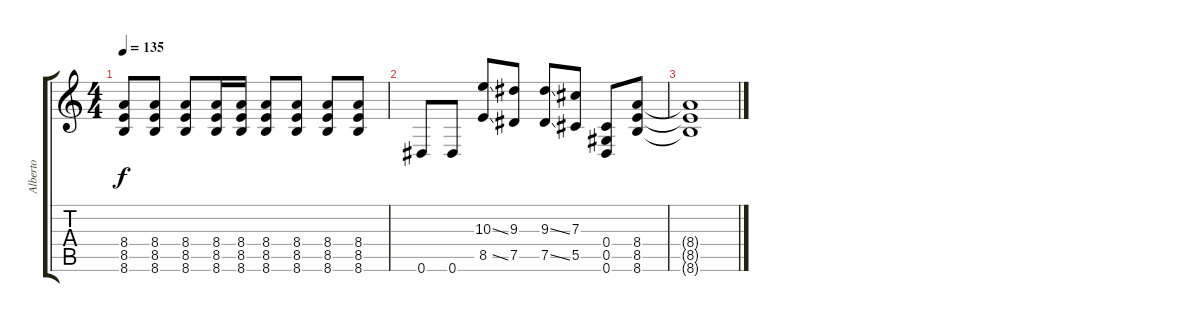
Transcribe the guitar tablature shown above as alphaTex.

\track ("Alberto" "Alberto") {instrument electricguitarclean}
\staff {score tabs}
\tuning (Eb4 Bb3 Gb3 Db3 Ab2 Eb2) {hide}
\ts (4 4)
\tempo 135
\clef g2
\ks c
(8.4 8.5 8.6).8{dy f} (8.4 8.5 8.6).8 (8.4 8.5 8.6).8 (8.4 8.5 8.6).16 (8.4 8.5 8.6).16 (8.4 8.5 8.6).8 (8.4 8.5 8.6).8 (8.4 8.5 8.6).8 (8.4 8.5 8.6).8 |
0.6.8 0.6.8 (10.3{ss} 8.5{ss}).8 (9.3 7.5).8 (9.3{ss} 7.5{ss}).8 (7.3 5.5).8 (0.4 0.5 0.6).8 (8.4 8.5 8.6).8 |
(8.4{t} 8.5{t} 8.6{t}).1
